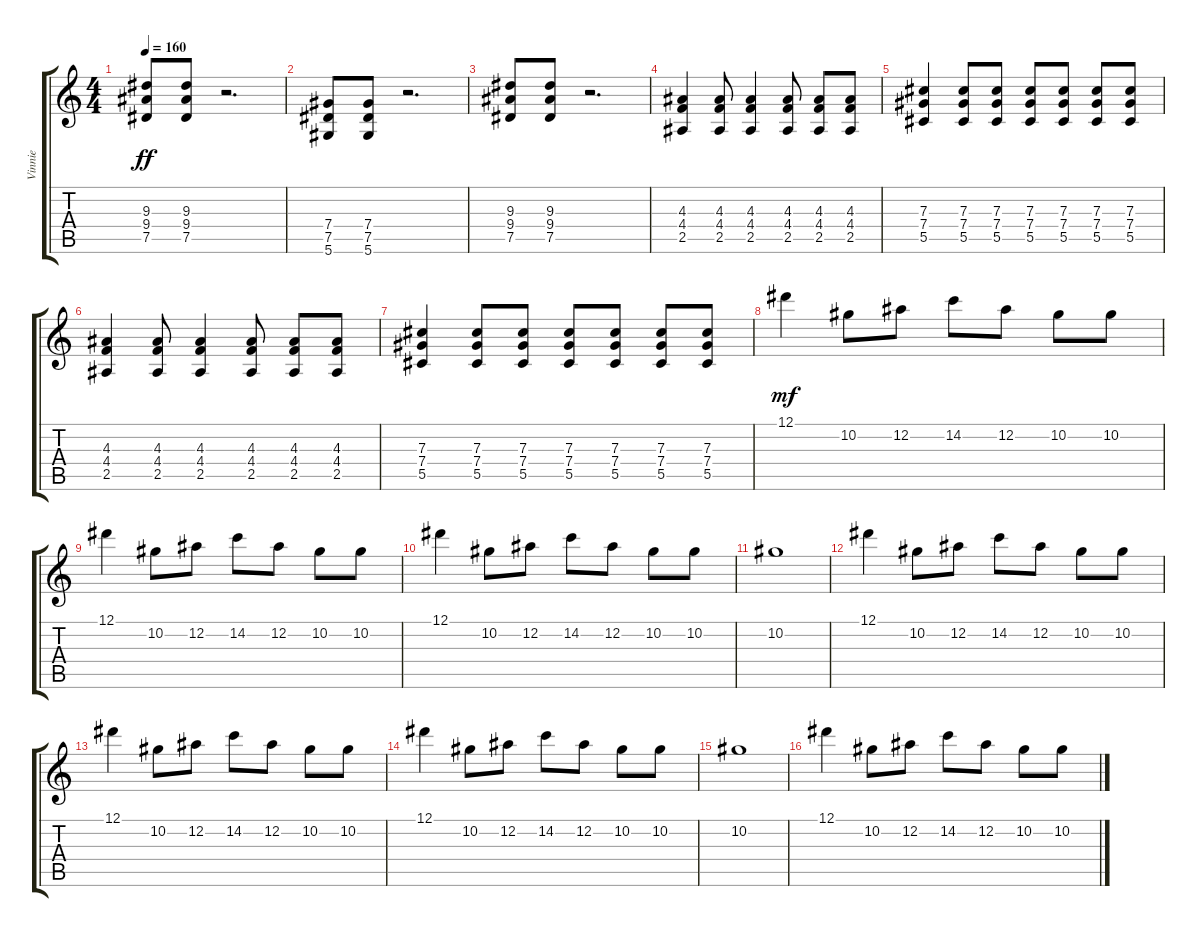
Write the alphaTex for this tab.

\track ("Vinnie" "Vinnie") {instrument distortionguitar}
\staff {score tabs}
\tuning (Eb4 Bb3 Gb3 Db3 Ab2 Eb2) {hide}
\ts (4 4)
\tempo 160
\clef g2
\ks c
(9.3 9.4 7.5).8{dy ff} (9.3 9.4 7.5).8 r.2{d} |
(7.4 7.5 5.6).8 (7.4 7.5 5.6).8 r.2{d} |
(9.3 9.4 7.5).8 (9.3 9.4 7.5).8 r.2{d} |
(4.3 4.4 2.5).4 (4.3 4.4 2.5).8 (4.3 4.4 2.5).4 (4.3 4.4 2.5).8 (4.3 4.4 2.5).8 (4.3 4.4 2.5).8 |
(7.3 7.4 5.5).4 (7.3 7.4 5.5).8 (7.3 7.4 5.5).8 (7.3 7.4 5.5).8 (7.3 7.4 5.5).8 (7.3 7.4 5.5).8 (7.3 7.4 5.5).8 |
(4.3 4.4 2.5).4 (4.3 4.4 2.5).8 (4.3 4.4 2.5).4 (4.3 4.4 2.5).8 (4.3 4.4 2.5).8 (4.3 4.4 2.5).8 |
(7.3 7.4 5.5).4 (7.3 7.4 5.5).8 (7.3 7.4 5.5).8 (7.3 7.4 5.5).8 (7.3 7.4 5.5).8 (7.3 7.4 5.5).8 (7.3 7.4 5.5).8 |
12.1.4{dy mf} 10.2.8 12.2.8 14.2.8 12.2.8 10.2.8 10.2.8 |
12.1.4 10.2.8 12.2.8 14.2.8 12.2.8 10.2.8 10.2.8 |
12.1.4 10.2.8 12.2.8 14.2.8 12.2.8 10.2.8 10.2.8 |
10.2.1 |
12.1.4 10.2.8 12.2.8 14.2.8 12.2.8 10.2.8 10.2.8 |
12.1.4 10.2.8 12.2.8 14.2.8 12.2.8 10.2.8 10.2.8 |
12.1.4 10.2.8 12.2.8 14.2.8 12.2.8 10.2.8 10.2.8 |
10.2.1 |
12.1.4 10.2.8 12.2.8 14.2.8 12.2.8 10.2.8 10.2.8
